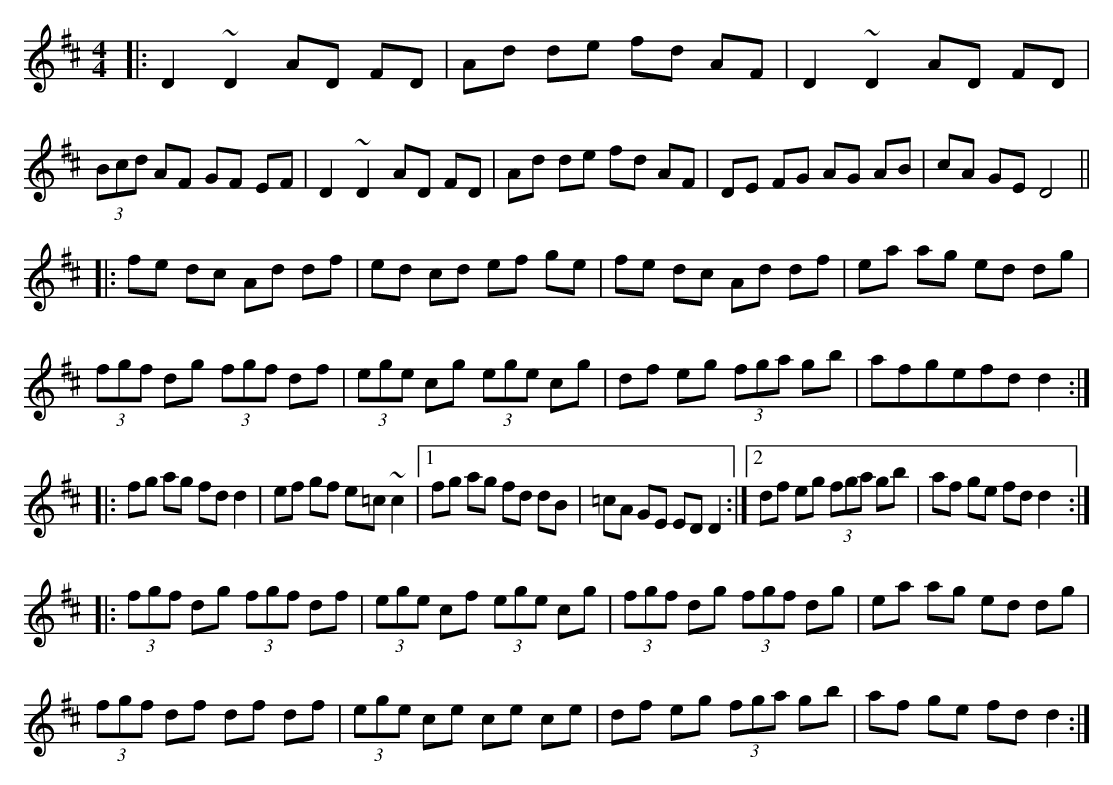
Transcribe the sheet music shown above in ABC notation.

X:1
M:4/4
K:D
|:D2 ~D2 AD FD|Ad de fd AF|D2 ~D2 AD FD|(3Bcd AF GF EF|D2 ~D2 AD FD|Ad de fd AF|DE FG AG AB|cA GE D4||
|:fe dc Ad df|ed cd ef ge|fe dc Ad df|ea ag ed dg|
(3fgf dg (3fgf df|(3ege cg (3ege cg|df eg (3fga gb|afgefd d2:|
|:fg ag fd d2|ef gf e=c ~c2|1 fg ag fd dB|=cA GE ED D2:|2 df eg (3fga gb|af ge fd d2:|
|:(3fgf dg (3fgf df|(3ege cf (3ege cg|(3fgf dg (3fgf dg|ea ag ed dg|
(3fgf df df df|(3ege ce ce ce|df eg (3fga gb|af ge fd d2:|
